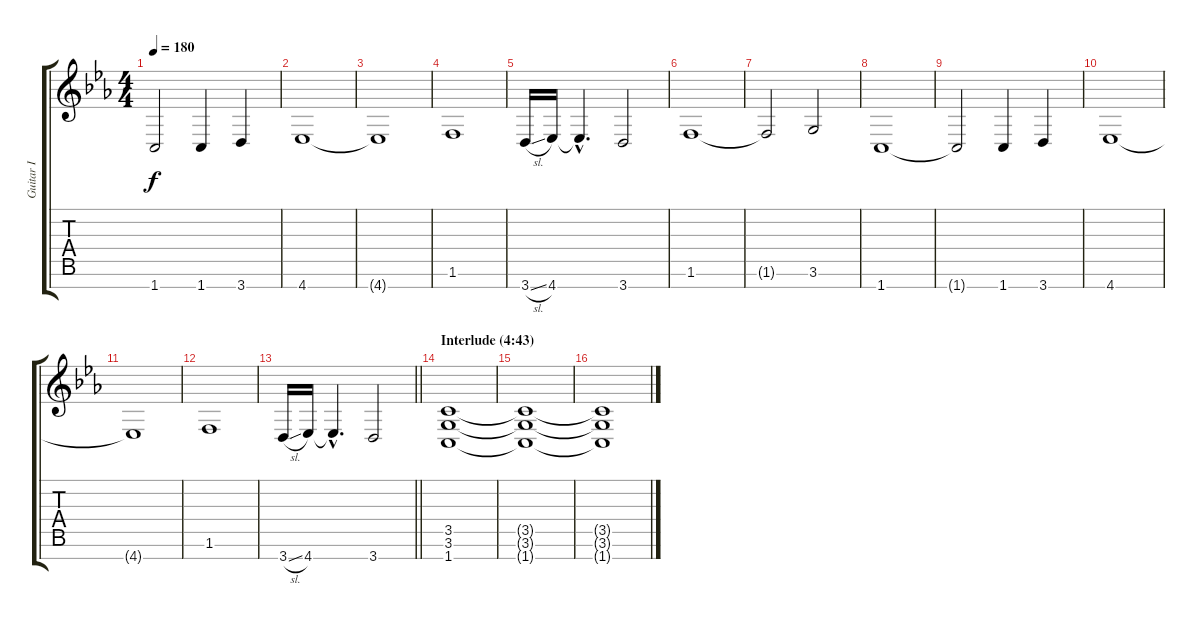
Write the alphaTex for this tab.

\track ("Guitar I" "Guitar I") {instrument distortionguitar}
\staff {score tabs}
\tuning (E4 B3 G3 D3 A2 E2 B1) {hide}
\ts (4 4)
\tempo 180
\clef g2
\ks eb
1.7{t}.2{dy f} 1.7.4 3.7.4 |
4.7.1 |
4.7{t}.1 |
1.6.1 |
3.7{sl}.16 4.7.16 4.7{hac t}.4{d} 3.7.2 |
1.6.1 |
1.6{t}.2 3.6.2 |
1.7.1 |
1.7{t}.2 1.7.4 3.7.4 |
4.7.1 |
4.7{t}.1 |
1.6.1 |
\barLineRight lightlight
3.7{sl}.16 4.7.16 4.7{hac t}.4{d} 3.7.2 |
\section ("" "Interlude (4:43)")
(3.5 3.6 1.7).1{volume 8} |
(3.5{t} 3.6{t} 1.7{t}).1 |
(3.5{t} 3.6{t} 1.7{t}).1
